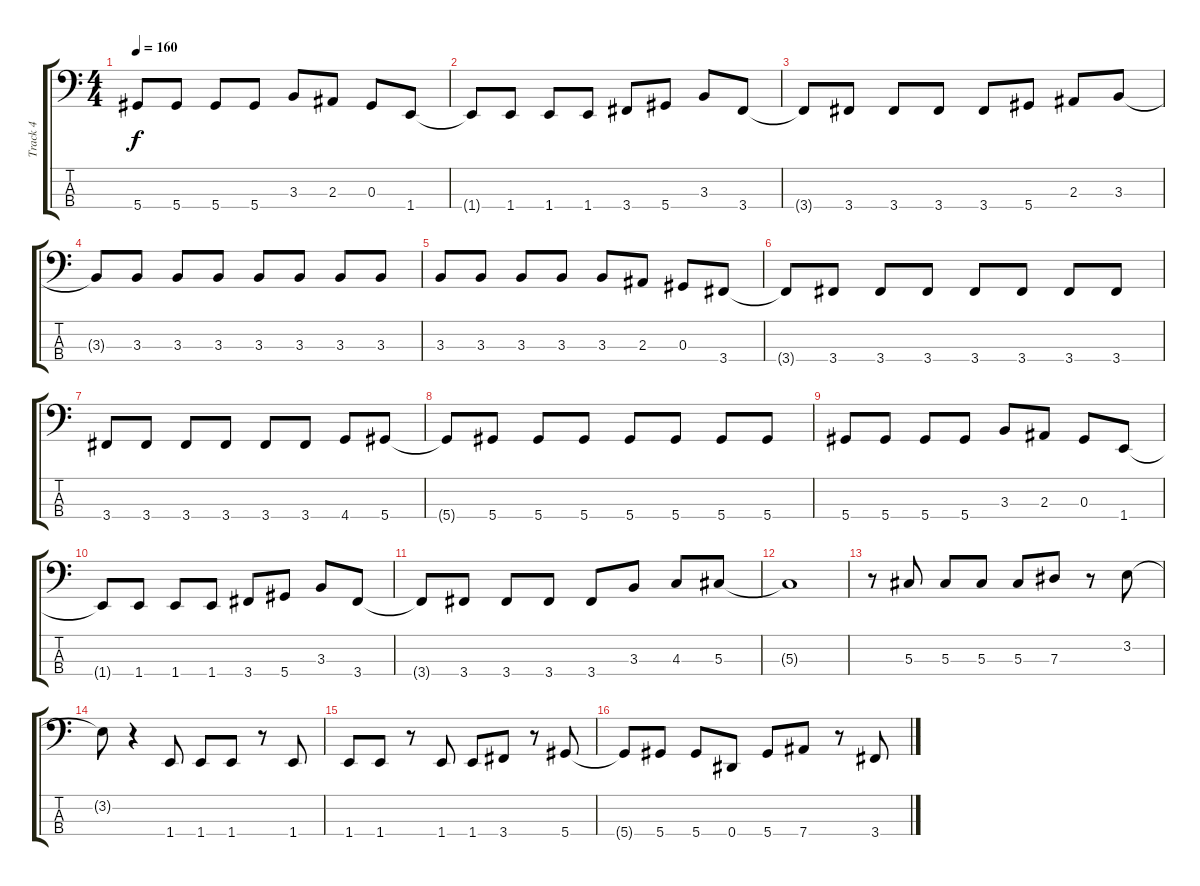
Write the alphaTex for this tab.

\track ("Track 4" "Track 4") {instrument electricbasspick}
\staff {score tabs}
\tuning (Gb2 Db2 Ab1 Eb1) {hide}
\ts (4 4)
\tempo 160
\clef f4
\ks c
5.4.8{dy f} 5.4.8 5.4.8 5.4.8 3.3.8 2.3.8 0.3.8 1.4.8 |
1.4{t}.8 1.4.8 1.4.8 1.4.8 3.4.8 5.4.8 3.3.8 3.4.8 |
3.4{t}.8 3.4.8 3.4.8 3.4.8 3.4.8 5.4.8 2.3.8 3.3.8 |
3.3{t}.8 3.3.8 3.3.8 3.3.8 3.3.8 3.3.8 3.3.8 3.3.8 |
3.3.8 3.3.8 3.3.8 3.3.8 3.3.8 2.3.8 0.3.8 3.4.8 |
3.4{t}.8 3.4.8 3.4.8 3.4.8 3.4.8 3.4.8 3.4.8 3.4.8 |
3.4.8 3.4.8 3.4.8 3.4.8 3.4.8 3.4.8 4.4.8 5.4.8 |
5.4{t}.8 5.4.8 5.4.8 5.4.8 5.4.8 5.4.8 5.4.8 5.4.8 |
5.4.8 5.4.8 5.4.8 5.4.8 3.3.8 2.3.8 0.3.8 1.4.8 |
1.4{t}.8 1.4.8 1.4.8 1.4.8 3.4.8 5.4.8 3.3.8 3.4.8 |
3.4{t}.8 3.4.8 3.4.8 3.4.8 3.4.8 3.3.8 4.3.8 5.3.8 |
5.3{t}.1 |
r.8 5.3.8 5.3.8 5.3.8 5.3.8 7.3.8 r.8 3.2.8 |
3.2{t}.8 r.4 1.4.8 1.4.8 1.4.8 r.8 1.4.8 |
1.4.8 1.4.8 r.8 1.4.8 1.4.8 3.4.8 r.8 5.4.8 |
5.4{t}.8 5.4.8 5.4.8 0.4.8 5.4.8 7.4.8 r.8 3.4.8
